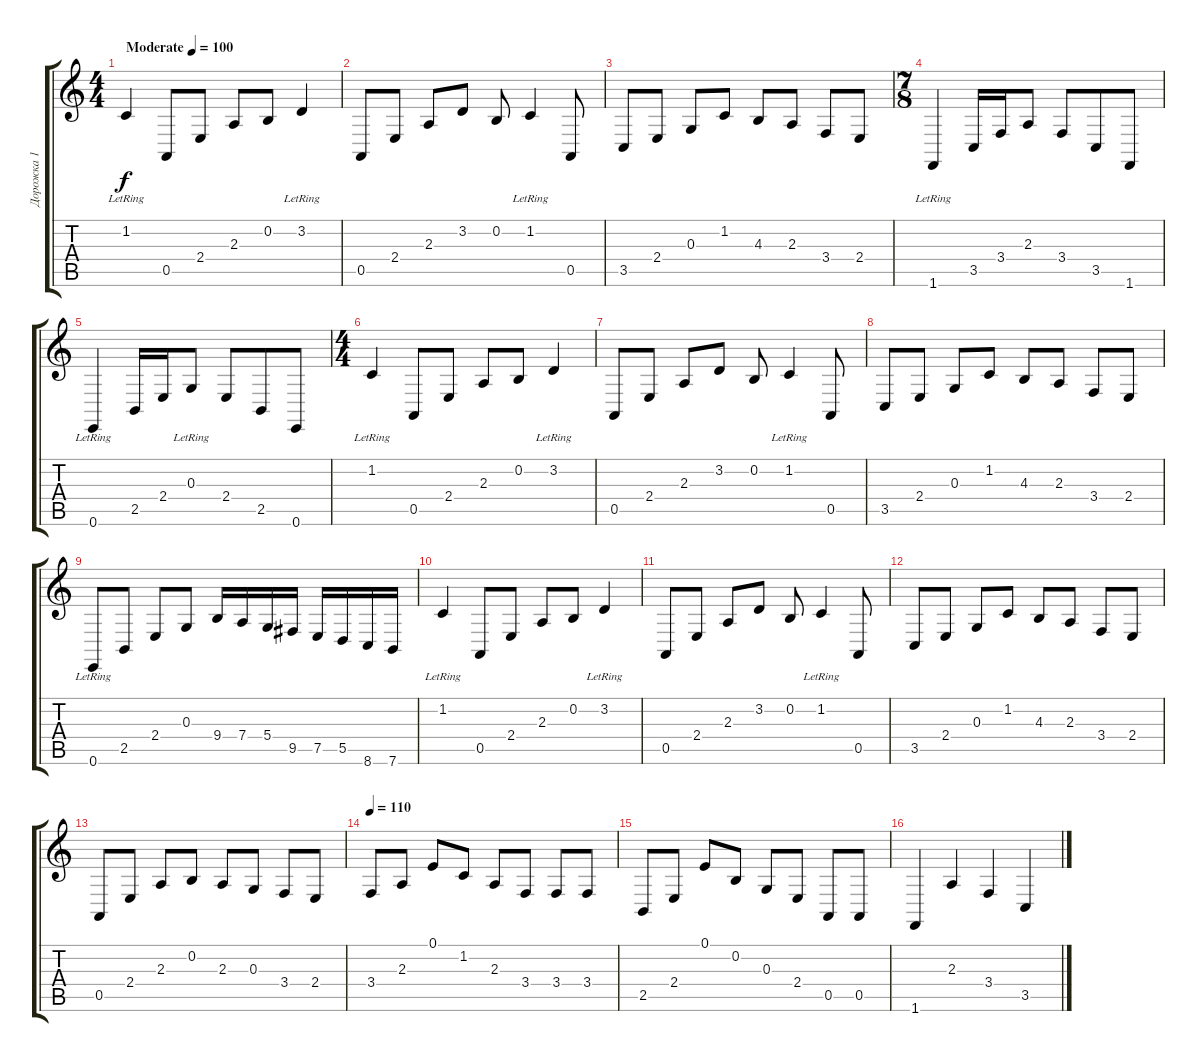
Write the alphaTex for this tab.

\track ("Дорожка 1" "Дорожка 1") {instrument brightacousticpiano}
\staff {score tabs}
\tuning (E4 B3 G3 D3 A2 E2) {hide}
\ts (4 4)
\tempo (100 "Moderate")
\clef g2
\ks c
1.2{lr}.4{dy f instrument brightacousticpiano} 0.5.8 2.4.8 2.3.8 0.2.8 3.2{lr}.4 |
0.5.8 2.4.8 2.3.8 3.2.8 0.2.8 1.2{lr}.4 0.5.8 |
3.5.8 2.4.8 0.3.8 1.2.8 4.3.8 2.3.8 3.4.8 2.4.8 |
\ts (7 8)
1.6{lr}.4 3.5.16 3.4.16 2.3.8 3.4.8 3.5.8 1.6.8 |
0.6{lr}.4 2.5.16 2.4.16 0.3{lr}.8 2.4.8 2.5.8 0.6.8 |
\ts (4 4)
1.2{lr}.4 0.5.8 2.4.8 2.3.8 0.2.8 3.2{lr}.4 |
0.5.8 2.4.8 2.3.8 3.2.8 0.2.8 1.2{lr}.4 0.5.8 |
3.5.8 2.4.8 0.3.8 1.2.8 4.3.8 2.3.8 3.4.8 2.4.8 |
0.6{lr}.8 2.5.8 2.4.8 0.3.8 9.4.16 7.4.16 5.4.16 9.5.16 7.5.16 5.5.16 8.6.16 7.6.16 |
1.2{lr}.4 0.5.8 2.4.8 2.3.8 0.2.8 3.2{lr}.4 |
0.5.8 2.4.8 2.3.8 3.2.8 0.2.8 1.2{lr}.4 0.5.8 |
3.5.8 2.4.8 0.3.8 1.2.8 4.3.8 2.3.8 3.4.8 2.4.8 |
0.5.8 2.4.8 2.3.8 0.2.8 2.3.8 0.3.8 3.4.8 2.4.8 |
\tempo 110
3.4.8{volume 7} 2.3.8 0.1.8 1.2.8 2.3.8 3.4.8 3.4.8 3.4.8 |
2.5.8 2.4.8 0.1.8 0.2.8 0.3.8 2.4.8 0.5.8 0.5.8 |
1.6.4 2.3.4 3.4.4 3.5.4
